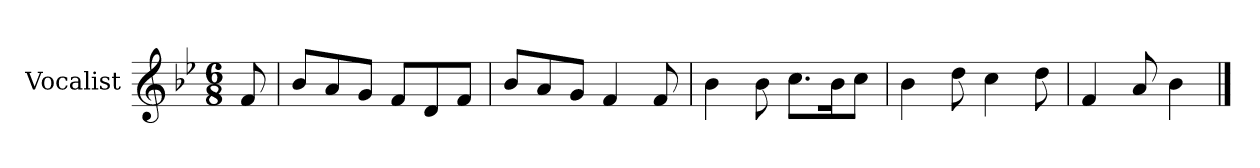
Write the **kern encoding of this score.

**kern
*part1
*staff1
*I"Vocalist
*k[b-e-]
*B-:
*M6/8
=
8f
=1
8b-L
8a
8gJ
8fL
8d
8fJ
=2
8b-L
8a
8gJ
4f
8f
=3
4b-
8b-
8.ccL
16b-K
8ccJ
=4
4b-
8dd
4cc
8dd
=5
4f
8a
4b-
==
*-
